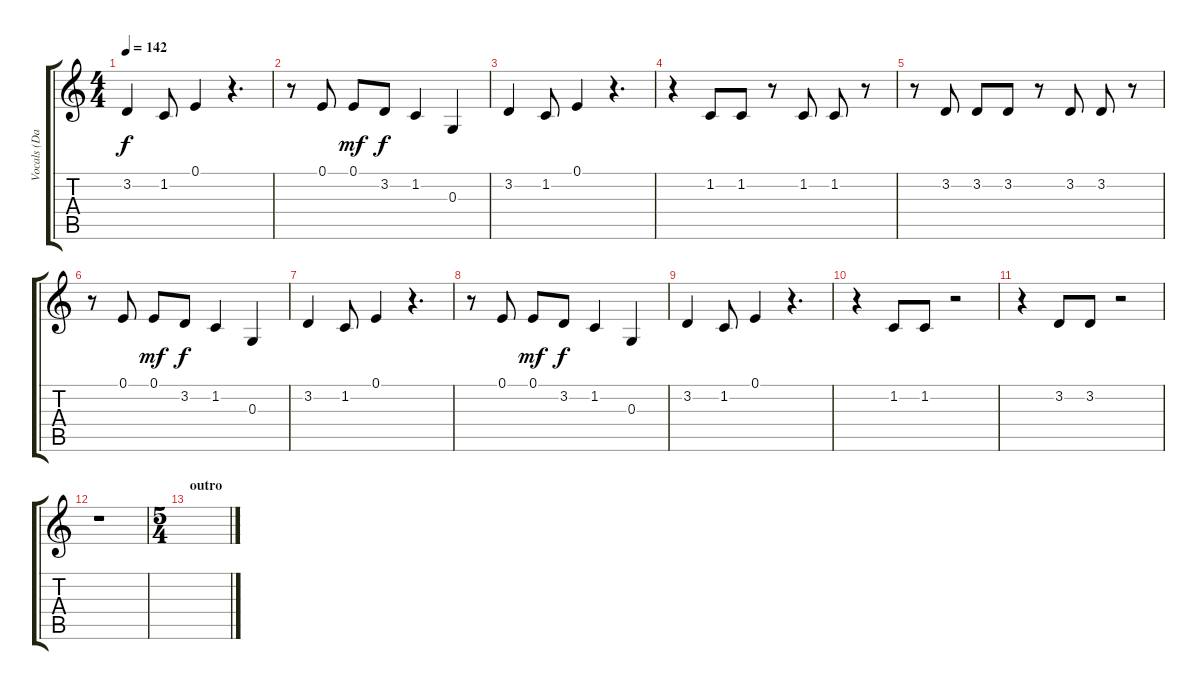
\track ("Vocals (Davies/Helliwell)" "Vocals (Da") {instrument clarinet}
\staff {score tabs}
\tuning (E4 B3 G3 D3 A2 E2) {hide}
\ts (4 4)
\tempo 142
\clef g2
\ks c
3.2.4{dy f} 1.2.8 0.1.4 r.4{d} |
r.8 0.1.8 0.1.8{dy mf} 3.2.8{dy f} 1.2.4 0.3.4 |
3.2.4 1.2.8 0.1.4 r.4{d} |
r.4 1.2.8 1.2.8 r.8 1.2.8 1.2.8 r.8 |
r.8 3.2.8 3.2.8 3.2.8 r.8 3.2.8 3.2.8 r.8 |
r.8 0.1.8 0.1.8{dy mf} 3.2.8{dy f} 1.2.4 0.3.4 |
3.2.4 1.2.8 0.1.4 r.4{d} |
r.8 0.1.8 0.1.8{dy mf} 3.2.8{dy f} 1.2.4 0.3.4 |
3.2.4 1.2.8 0.1.4 r.4{d} |
r.4 1.2.8 1.2.8 r.2 |
r.4 3.2.8 3.2.8 r.2 |
r.1 |
\ts (5 4)
\section ("" "outro")
